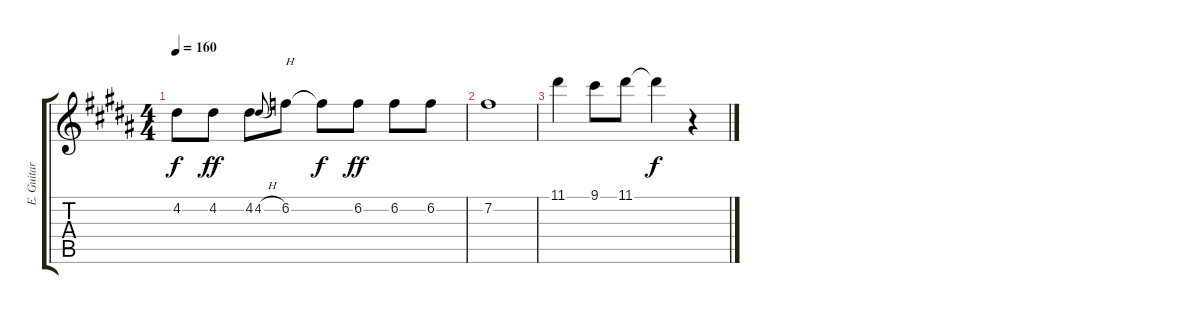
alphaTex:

\track ("E. Guitar I" "E. Guitar ") {instrument overdrivenguitar}
\staff {score tabs}
\tuning (E4 B3 G3 D3 A2 E2) {hide}
\ts (4 4)
\tempo 160
\clef g2
\ks b
4.2{t}.8{dy f} 4.2.8{dy ff} 4.2.8 4.2{h}.8{gr onbeat} 6.2.8{txt "H"} 6.2{t}.8{dy f} 6.2.8{dy ff} 6.2.8 6.2.8 |
7.2.1 |
11.1.4 9.1.8 11.1.8 11.1{t}.4{dy f} r.4
